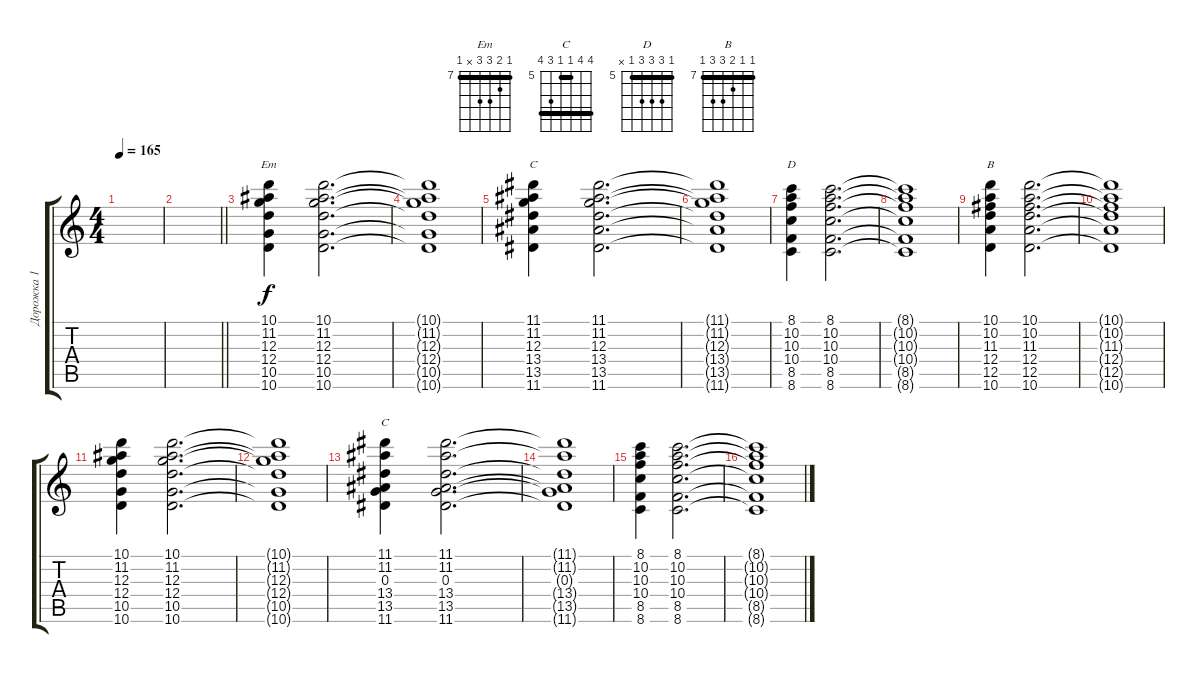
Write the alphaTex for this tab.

\track ("Дорожка 1" "Дорожка 1") {instrument acousticguitarsteel}
\staff {score tabs}
\tuning (E4 B3 G3 D3 A2 E2) {hide}
\chord ("Em" 7 8 9 9 x 7) {firstfret 7 barre 7}
\chord ("C" 8 8 9 10 10 8) {firstfret 8 barre 8}
\chord ("D" 5 7 7 7 5 x) {firstfret 5 barre 5}
\chord ("B" 7 7 8 9 9 7) {firstfret 7 barre 7}
\chord ("C" 8 8 5 5 7 8) {firstfret 5 barre (5 8)}
\ts (4 4)
\tempo 165
\clef g2
\ks c
|
\barLineRight lightlight
|
(10.1 11.2 12.3 12.4 10.5 10.6).4{ch "Em"} (10.1 11.2 12.3 12.4 10.5 10.6).2{d} |
(10.1{t} 11.2{t} 12.3{t} 12.4{t} 10.5{t} 10.6{t}).1 |
(11.1 11.2 12.3 13.4 13.5 11.6).4{ch "C"} (11.1 11.2 12.3 13.4 13.5 11.6).2{d} |
(11.1{t} 11.2{t} 12.3{t} 13.4{t} 13.5{t} 11.6{t}).1 |
(8.1 10.2 10.3 10.4 8.5 8.6).4{ch "D"} (8.1 10.2 10.3 10.4 8.5 8.6).2{d} |
(8.1{t} 10.2{t} 10.3{t} 10.4{t} 8.5{t} 8.6{t}).1 |
(10.1 10.2 11.3 12.4 12.5 10.6).4{ch "B"} (10.1 10.2 11.3 12.4 12.5 10.6).2{d} |
(10.1{t} 10.2{t} 11.3{t} 12.4{t} 12.5{t} 10.6{t}).1 |
(10.1 11.2 12.3 12.4 10.5 10.6).4 (10.1 11.2 12.3 12.4 10.5 10.6).2{d} |
(10.1{t} 11.2{t} 12.3{t} 12.4{t} 10.5{t} 10.6{t}).1 |
(11.1 11.2 0.3 13.4 13.5 11.6).4{ch "C"} (11.1 11.2 0.3 13.4 13.5 11.6).2{d} |
(11.1{t} 11.2{t} 0.3{t} 13.4{t} 13.5{t} 11.6{t}).1 |
(8.1 10.2 10.3 10.4 8.5 8.6).4 (8.1 10.2 10.3 10.4 8.5 8.6).2{d} |
(8.1{t} 10.2{t} 10.3{t} 10.4{t} 8.5{t} 8.6{t}).1
